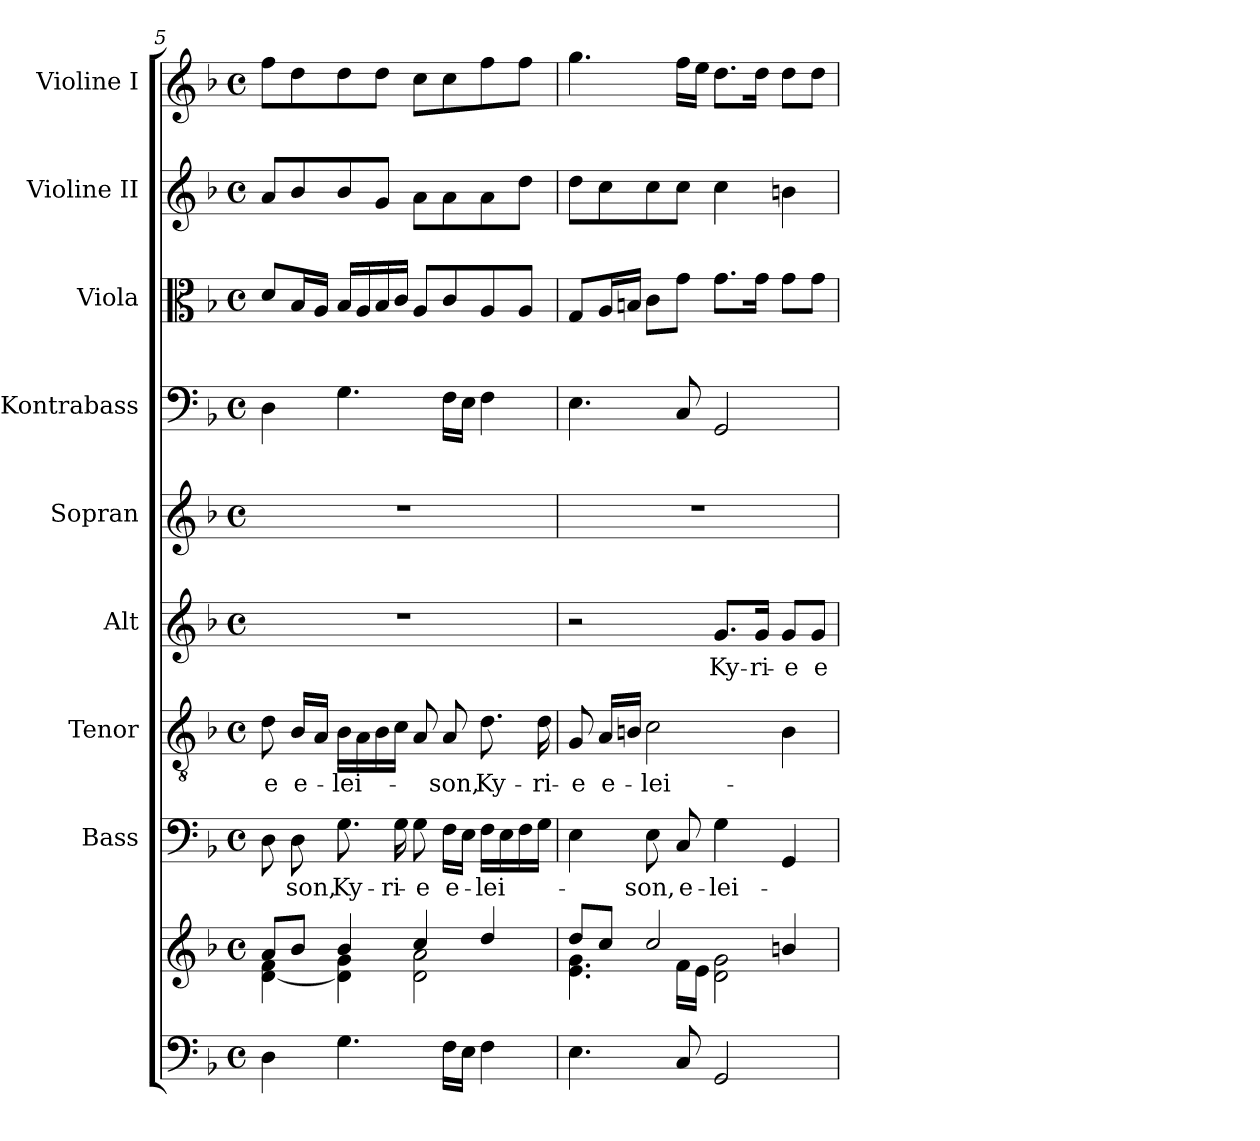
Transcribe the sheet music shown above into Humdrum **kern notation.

**kern	**kern	**kern	**text	**kern	**text	**kern	**text	**kern	**kern	**kern	**kern	**kern
*part9	*part9	*part8	*part8	*part7	*part7	*part6	*part6	*part5	*part4	*part3	*part2	*part1
*staff10	*staff9	*staff8	*staff8	*staff7	*staff7	*staff6	*staff6	*staff5	*staff4	*staff3	*staff2	*staff1
*	*	*I"Bass	*	*I"Tenor	*	*I"Alt	*	*I"Sopran	*I"Kontrabass	*I"Viola	*I"Violine II	*I"Violine I
*	*	*I'B.	*	*I'T.	*	*I'A.	*	*I'S.	*I'Kb.	*I'Vla.	*I'Vl. II	*I'Vl. I
*clefF4	*clefG2	*clefF4	*	*clefGv2	*	*clefG2	*	*clefG2	*clefF4	*clefC3	*clefG2	*clefG2
*	*	*	*	*	*	*	*	*	*ITrd7c12	*	*	*
*k[b-]	*k[b-]	*k[b-]	*	*k[b-]	*	*k[b-]	*	*k[b-]	*k[b-]	*k[b-]	*k[b-]	*k[b-]
*F:	*F:	*F:	*	*F:	*	*F:	*	*F:	*F:	*F:	*F:	*F:
*M4/4	*M4/4	*M4/4	*	*M4/4	*	*M4/4	*	*M4/4	*M4/4	*M4/4	*M4/4	*M4/4
*met(c)	*met(c)	*met(c)	*	*met(c)	*	*met(c)	*	*met(c)	*met(c)	*met(c)	*met(c)	*met(c)
=5	=5	=5	=5	=5	=5	=5	=5	=5	=5	=5	=5	=5
*	*^	*	*	*	*	*	*	*	*	*	*	*
!	!	!	!	!	!	!LO:LY:b	!	!	!	!	!	!	!
4D\	8a/L	[<4d\ 4f\	8D\	.	8d\	-e	1r	.	1r	4DD\	8d/L	8a/L	8ff\L
!	!	!	!	!LO:LY:b	!	!LO:LY:b	!	!	!	!	!	!	!
.	8b-/J	.	8D\	-son,	16B-/LL	e-	.	.	.	.	16B-/L	8b-/	8dd\
.	.	.	.	.	16A/JJ	.	.	.	.	.	16A/JJ	.	.
!	!	!	!	!LO:LY:b	!	!LO:LY:b	!	!	!	!	!	!	!
4.G\	4b-/	4d\] 4g\	8.G\	Ky-	16B-\LL	-lei-	.	.	.	4.GG\	16B-/LL	8b-/	8dd\
.	.	.	.	.	16A\	.	.	.	.	.	16A/	.	.
.	.	.	.	.	16B-\	.	.	.	.	.	16B-/	8g/J	8dd\J
!	!	!	!	!LO:LY:b	!	!	!	!	!	!	!	!	!
.	.	.	16G\	-ri-	16c\JJ	.	.	.	.	.	16c/JJ	.	.
!	!	!	!	!LO:LY:b	!	!	!	!	!	!	!	!	!
.	4cc/	2d\ 2a\	8G\	-e	8A/	.	.	.	.	.	8A/L	8a\L	8cc\L
!	!	!	!	!LO:LY:b	!	!LO:LY:b	!	!	!	!	!	!	!
16F\LL	.	.	16F\LL	e-	8A/	-son,	.	.	.	16FF\LL	8c/	8a\	8cc\
16E\JJ	.	.	16E\JJ	.	.	.	.	.	.	16EE\JJ	.	.	.
!	!	!	!	!LO:LY:b	!	!LO:LY:b	!	!	!	!	!	!	!
4F\	4dd/	.	16F\LL	-lei-	8.d\	Ky-	.	.	.	4FF\	8A/	8a\	8ff\
.	.	.	16E\	.	.	.	.	.	.	.	.	.	.
.	.	.	16F\	.	.	.	.	.	.	.	8A/J	8dd\J	8ff\J
!	!	!	!	!	!	!LO:LY:b	!	!	!	!	!	!	!
.	.	.	16G\JJ	.	16d\	-ri-	.	.	.	.	.	.	.
=6	=6	=6	=6	=6	=6	=6	=6	=6	=6	=6	=6	=6	=6
!	!	!	!	!	!	!LO:LY:b	!	!	!	!	!	!	!
4.E\	8dd/L	4.e\ 4.g\	4E\	.	8G/	-e	2r	.	1r	4.EE\	8G/L	8dd\L	4.gg\
!	!	!	!	!	!	!LO:LY:b	!	!	!	!	!	!	!
.	8cc/J	.	.	.	16A/LL	e-	.	.	.	.	16A/L	8cc\	.
.	.	.	.	.	16Bn/JJ	.	.	.	.	.	16Bn/JJ	.	.
!	!	!	!	!LO:LY:b	!	!LO:LY:b	!	!	!	!	!	!	!
.	2cc/	.	8E\	-son,	2c\	-lei-	.	.	.	.	8c\L	8cc\	.
!	!	!	!	!LO:LY:b	!	!	!	!	!	!	!	!	!
8C/	.	16f\LL	8C/	e-	.	.	.	.	.	8CC/	8g\J	8cc\J	16ff\LL
.	.	16e\JJ	.	.	.	.	.	.	.	.	.	.	16ee\JJ
!	!	!	!	!LO:LY:b	!	!	!	!LO:LY:b	!	!	!	!	!
2GG/	.	2d\ 2g\	4G\	-lei-	.	.	8.g/L	Ky-	.	2GGG/	8.g\L	4cc\	8.dd\L
!	!	!	!	!	!	!	!	!LO:LY:b	!	!	!	!	!
.	.	.	.	.	.	.	16g/Jk	-ri-	.	.	16g\Jk	.	16dd\Jk
!	!	!	!	!	!	!	!	!LO:LY:b	!	!	!	!	!
.	4bn/	.	4GG/	.	4B\	.	8g/L	-e	.	.	8g\L	4bn\	8dd\L
!	!	!	!	!	!	!	!	!LO:LY:b	!	!	!	!	!
.	.	.	.	.	.	.	8g/J	e-	.	.	8g\J	.	8dd\J
*	*v	*v	*	*	*	*	*	*	*	*	*	*	*
=	=	=	=	=	=	=	=	=	=	=	=	=
*-	*-	*-	*-	*-	*-	*-	*-	*-	*-	*-	*-	*-
